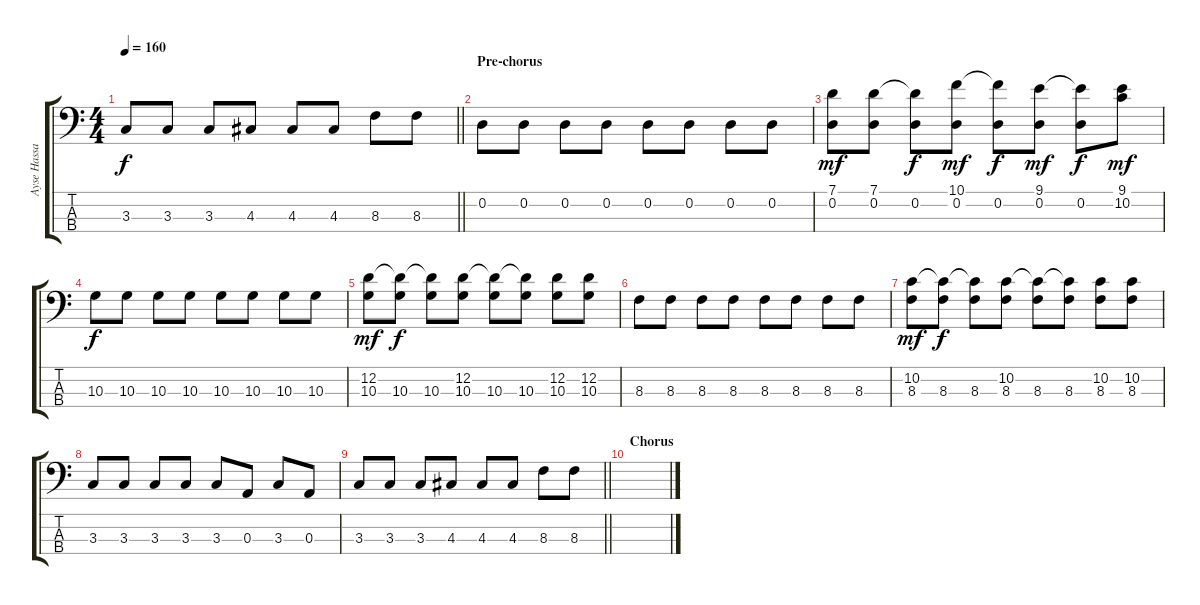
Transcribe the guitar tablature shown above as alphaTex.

\track ("Ayse Hassan - Bass" "Ayse Hassa") {instrument electricbasspick}
\staff {score tabs}
\tuning (G2 D2 A1 E1) {hide}
\ts (4 4)
\tempo 160
\clef f4
\barLineRight lightlight
\ks c
3.3.8{dy f} 3.3.8 3.3.8 4.3.8 4.3.8 4.3.8 8.3.8 8.3.8 |
\section ("" "Pre-chorus")
0.2.8 0.2.8 0.2.8 0.2.8 0.2.8 0.2.8 0.2.8 0.2.8 |
(7.1 0.2).8{dy mf} (7.1 0.2).8 (7.1{t} 0.2).8{dy f} (10.1 0.2).8{dy mf} (10.1{t} 0.2).8{dy f} (9.1 0.2).8{dy mf} (9.1{t} 0.2).8{dy f} (9.1 10.2).8{dy mf} |
10.3.8{dy f} 10.3.8 10.3.8 10.3.8 10.3.8 10.3.8 10.3.8 10.3.8 |
(12.2 10.3).8{dy mf} (12.2{t} 10.3).8{dy f} (12.2{t} 10.3).8 (12.2 10.3).8 (12.2{t} 10.3).8 (12.2{t} 10.3).8 (12.2 10.3).8 (12.2 10.3).8 |
8.3.8 8.3.8 8.3.8 8.3.8 8.3.8 8.3.8 8.3.8 8.3.8 |
(10.2 8.3).8{dy mf} (10.2{t} 8.3).8{dy f} (10.2{t} 8.3).8 (10.2 8.3).8 (10.2{t} 8.3).8 (10.2{t} 8.3).8 (10.2 8.3).8 (10.2 8.3).8 |
3.3.8 3.3.8 3.3.8 3.3.8 3.3.8 0.3.8 3.3.8 0.3.8 |
\barLineRight lightlight
3.3.8 3.3.8 3.3.8 4.3.8 4.3.8 4.3.8 8.3.8 8.3.8 |
\section ("" "Chorus")
